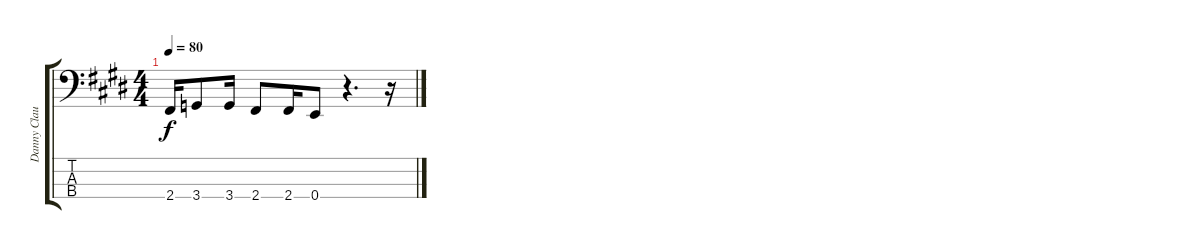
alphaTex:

\track ("Danny Clausman Bass" "Danny Clau") {instrument electricbassfinger}
\staff {score tabs}
\tuning (G2 D2 A1 E1) {hide}
\ts (4 4)
\tempo 80
\clef f4
\ks e
2.4.16{dy f} 3.4.8 3.4.16 2.4.8 2.4.16 0.4.8 r.4{d} r.16
